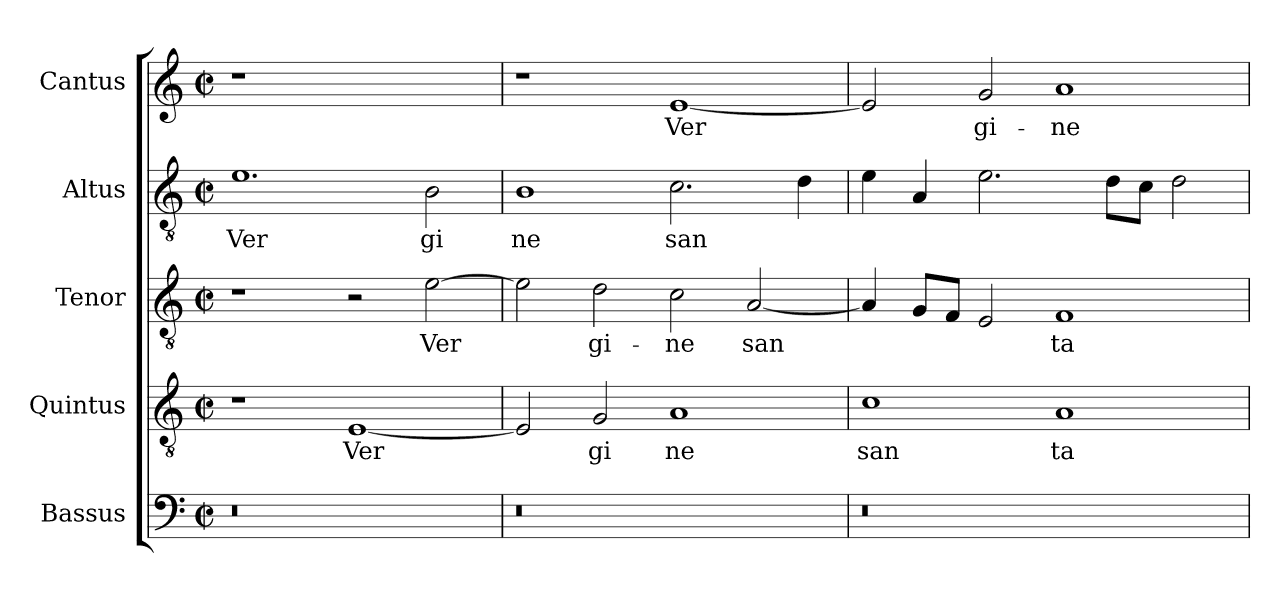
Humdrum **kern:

**kern	**kern	**text	**kern	**text	**kern	**text	**kern	**text
*part5	*part4	*part4	*part3	*part3	*part2	*part2	*part1	*part1
*staff5	*staff4	*staff4	*staff3	*staff3	*staff2	*staff2	*staff1	*staff1
*I"Bassus	*I"Quintus	*	*I"Tenor	*	*I"Altus	*	*I"Cantus	*
!!LO:PB:g=z
*stria5	*stria5	*	*stria5	*	*stria5	*	*stria5	*
*clefF4	*clefGv2	*	*clefGv2	*	*clefGv2	*	*clefG2	*
*k[]	*k[]	*	*k[]	*	*k[]	*	*k[]	*
*C:	*C:	*	*C:	*	*C:	*	*C:	*
*M2/2	*M2/2	*	*M2/2	*	*M2/2	*	*M2/2	*
*met(c|)	*met(c|)	*	*met(c|)	*	*met(c|)	*	*met(c|)	*
=1	=1	=1	=1	=1	=1	=1	=1	=1
!	!	!	!	!	!	!LO:LY:b:cj	!	!
0r	1r	.	1r	.	1.e	Ver	1r	.
!	!	!LO:LY:b	!	!	!	!	!	!
.	[<1E	Ver	2r	.	.	.	1ryy	.
!	!	!	!	!LO:LY:b	!	!LO:LY:b:cj	!	!
.	.	.	[>2e\	Ver-	2B\	gi	.	.
=2	=2	=2	=2	=2	=2	=2	=2	=2
!	!	!LO:LY:b	!	!LO:LY:b	!	!LO:LY:b:cj	!	!
0r	2E/]	.	2e\]	--	1B	ne	1r	.
!	!	!LO:LY:b	!	!LO:LY:b	!	!	!	!
.	2G/	gi	2d\	-gi-	.	.	.	.
!	!	!LO:LY:b	!	!LO:LY:b	!	!LO:LY:b:cj	!	!LO:LY:b
.	1A	ne	2c\	-ne	2.c\	san	[<1e	Ver-
!	!	!	!	!LO:LY:b	!	!	!	!
.	.	.	[<2A/	san-	.	.	.	.
!	!	!	!	!	!	!LO:LY:b:cj	!	!
.	.	.	.	.	4d\	.	.	.
=3	=3	=3	=3	=3	=3	=3	=3	=3
!	!	!LO:LY:b	!	!LO:LY:b	!	!LO:LY:b:cj	!	!LO:LY:b
0r	1c	san	4A/]	--	4e\	.	2e/]	--
!	!	!	!	!LO:LY:b	!	!LO:LY:b:cj	!	!
.	.	.	8G/L	--	4A/	.	.	.
!	!	!	!	!LO:LY:b	!	!	!	!
.	.	.	8F/J	--	.	.	.	.
!	!	!	!	!LO:LY:b	!	!LO:LY:b:cj	!	!LO:LY:b
.	.	.	2E/	--	2.e\	.	2g/	-gi-
!	!	!LO:LY:b	!	!LO:LY:b	!	!	!	!LO:LY:b
.	1A	ta	1F	-ta	.	.	1a	-ne
!	!	!	!	!	!	!LO:LY:b:cj	!	!
.	.	.	.	.	8d\L	.	.	.
!	!	!	!	!	!	!LO:LY:b:cj	!	!
.	.	.	.	.	8c\J	.	.	.
!	!	!	!	!	!	!LO:LY:b:cj	!	!
.	.	.	.	.	2d\	.	.	.
=	=	=	=	=	=	=	=	=
*-	*-	*-	*-	*-	*-	*-	*-	*-
